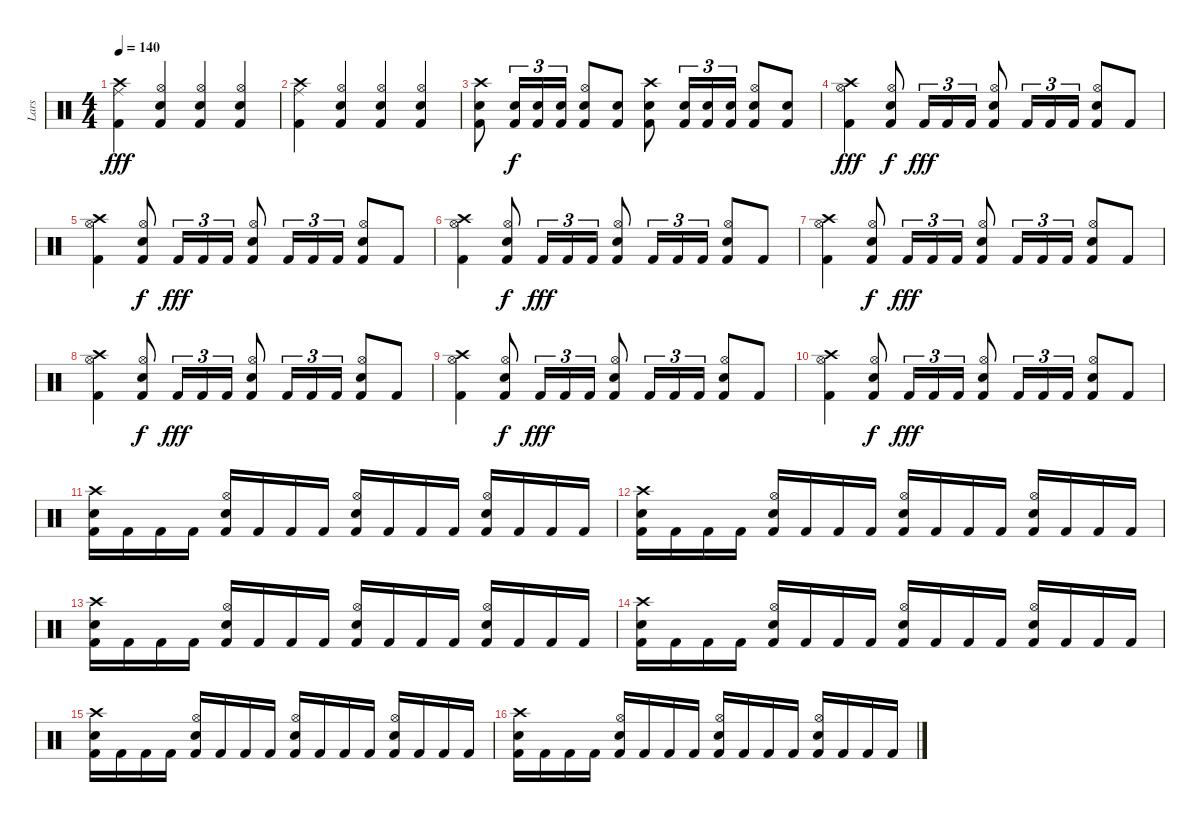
\track ("Lars" "Lars") {instrument percussion}
\staff {score}
\articulation defaults
\ts (4 4)
\tempo 140
\clef neutral
\ks c
("Crash high (hit)" "Ride (middle)" "Kick (hit) 2").4{dy fff} ("Hi-Hat (open)" "Snare (hit) 2" "Kick (hit) 2").4 ("Hi-Hat (open)" "Snare (hit) 2" "Kick (hit) 2").4 ("Hi-Hat (open)" "Snare (hit) 2" "Kick (hit) 2").4 |
("Crash high (hit)" "Ride (middle)" "Kick (hit) 2").4 ("Hi-Hat (open)" "Snare (hit) 2" "Kick (hit) 2").4 ("Hi-Hat (open)" "Snare (hit) 2" "Kick (hit) 2").4 ("Hi-Hat (open)" "Snare (hit) 2" "Kick (hit) 2").4 |
("Crash high (hit)" "Snare (hit) 2" "Kick (hit) 2").8 ("Snare (hit) 2" "Kick (hit) 2").16{tu (3 2) dy f} ("Snare (hit) 2" "Kick (hit) 2").16{tu (3 2)} ("Snare (hit) 2" "Kick (hit) 2").16{tu (3 2)} ("Hi-Hat (open)" "Snare (hit) 2" "Kick (hit) 2").8 ("Snare (hit) 2" "Kick (hit) 2").8 ("Crash high (hit)" "Snare (hit) 2" "Kick (hit) 2").8 ("Snare (hit) 2" "Kick (hit) 2").16{tu (3 2)} ("Snare (hit) 2" "Kick (hit) 2").16{tu (3 2)} ("Snare (hit) 2" "Kick (hit) 2").16{tu (3 2)} ("Hi-Hat (open)" "Snare (hit) 2" "Kick (hit) 2").8 ("Snare (hit) 2" "Kick (hit) 2").8 |
("Crash high (hit)" "Hi-Hat (open)" "Kick (hit) 2").4{dy fff} ("Hi-Hat (open)" "Snare (hit) 2" "Kick (hit) 2").8{dy f} "Kick (hit) 2".16{tu (3 2) dy fff} "Kick (hit) 2".16{tu (3 2)} "Kick (hit) 2".16{tu (3 2)} ("Hi-Hat (open)" "Snare (hit) 2" "Kick (hit) 2").8 "Kick (hit) 2".16{tu (3 2)} "Kick (hit) 2".16{tu (3 2)} "Kick (hit) 2".16{tu (3 2)} ("Hi-Hat (open)" "Snare (hit) 2" "Kick (hit) 2").8 "Kick (hit) 2".8 |
("Crash high (hit)" "Hi-Hat (open)" "Kick (hit) 2").4 ("Hi-Hat (open)" "Snare (hit) 2" "Kick (hit) 2").8{dy f} "Kick (hit) 2".16{tu (3 2) dy fff} "Kick (hit) 2".16{tu (3 2)} "Kick (hit) 2".16{tu (3 2)} ("Hi-Hat (open)" "Snare (hit) 2" "Kick (hit) 2").8 "Kick (hit) 2".16{tu (3 2)} "Kick (hit) 2".16{tu (3 2)} "Kick (hit) 2".16{tu (3 2)} ("Hi-Hat (open)" "Snare (hit) 2" "Kick (hit) 2").8 "Kick (hit) 2".8 |
("Crash high (hit)" "Hi-Hat (open)" "Kick (hit) 2").4 ("Hi-Hat (open)" "Snare (hit) 2" "Kick (hit) 2").8{dy f} "Kick (hit) 2".16{tu (3 2) dy fff} "Kick (hit) 2".16{tu (3 2)} "Kick (hit) 2".16{tu (3 2)} ("Hi-Hat (open)" "Snare (hit) 2" "Kick (hit) 2").8 "Kick (hit) 2".16{tu (3 2)} "Kick (hit) 2".16{tu (3 2)} "Kick (hit) 2".16{tu (3 2)} ("Hi-Hat (open)" "Snare (hit) 2" "Kick (hit) 2").8 "Kick (hit) 2".8 |
("Crash high (hit)" "Hi-Hat (open)" "Kick (hit) 2").4 ("Hi-Hat (open)" "Snare (hit) 2" "Kick (hit) 2").8{dy f} "Kick (hit) 2".16{tu (3 2) dy fff} "Kick (hit) 2".16{tu (3 2)} "Kick (hit) 2".16{tu (3 2)} ("Hi-Hat (open)" "Snare (hit) 2" "Kick (hit) 2").8 "Kick (hit) 2".16{tu (3 2)} "Kick (hit) 2".16{tu (3 2)} "Kick (hit) 2".16{tu (3 2)} ("Hi-Hat (open)" "Snare (hit) 2" "Kick (hit) 2").8 "Kick (hit) 2".8 |
("Crash high (hit)" "Hi-Hat (open)" "Kick (hit) 2").4 ("Hi-Hat (open)" "Snare (hit) 2" "Kick (hit) 2").8{dy f} "Kick (hit) 2".16{tu (3 2) dy fff} "Kick (hit) 2".16{tu (3 2)} "Kick (hit) 2".16{tu (3 2)} ("Hi-Hat (open)" "Snare (hit) 2" "Kick (hit) 2").8 "Kick (hit) 2".16{tu (3 2)} "Kick (hit) 2".16{tu (3 2)} "Kick (hit) 2".16{tu (3 2)} ("Hi-Hat (open)" "Snare (hit) 2" "Kick (hit) 2").8 "Kick (hit) 2".8 |
("Crash high (hit)" "Hi-Hat (open)" "Kick (hit) 2").4 ("Hi-Hat (open)" "Snare (hit) 2" "Kick (hit) 2").8{dy f} "Kick (hit) 2".16{tu (3 2) dy fff} "Kick (hit) 2".16{tu (3 2)} "Kick (hit) 2".16{tu (3 2)} ("Hi-Hat (open)" "Snare (hit) 2" "Kick (hit) 2").8 "Kick (hit) 2".16{tu (3 2)} "Kick (hit) 2".16{tu (3 2)} "Kick (hit) 2".16{tu (3 2)} ("Hi-Hat (open)" "Snare (hit) 2" "Kick (hit) 2").8 "Kick (hit) 2".8 |
("Crash high (hit)" "Hi-Hat (open)" "Kick (hit) 2").4 ("Hi-Hat (open)" "Snare (hit) 2" "Kick (hit) 2").8{dy f} "Kick (hit) 2".16{tu (3 2) dy fff} "Kick (hit) 2".16{tu (3 2)} "Kick (hit) 2".16{tu (3 2)} ("Hi-Hat (open)" "Snare (hit) 2" "Kick (hit) 2").8 "Kick (hit) 2".16{tu (3 2)} "Kick (hit) 2".16{tu (3 2)} "Kick (hit) 2".16{tu (3 2)} ("Hi-Hat (open)" "Snare (hit) 2" "Kick (hit) 2").8 "Kick (hit) 2".8 |
("Crash high (hit)" "Snare (hit) 2" "Kick (hit) 2").16 "Kick (hit) 2".16 "Kick (hit) 2".16 "Kick (hit) 2".16 ("Hi-Hat (open)" "Snare (hit) 2" "Kick (hit) 2").16 "Kick (hit) 2".16 "Kick (hit) 2".16 "Kick (hit) 2".16 ("Hi-Hat (open)" "Snare (hit) 2" "Kick (hit) 2").16 "Kick (hit) 2".16 "Kick (hit) 2".16 "Kick (hit) 2".16 ("Hi-Hat (open)" "Snare (hit) 2" "Kick (hit) 2").16 "Kick (hit) 2".16 "Kick (hit) 2".16 "Kick (hit) 2".16 |
("Crash high (hit)" "Snare (hit) 2" "Kick (hit) 2").16 "Kick (hit) 2".16 "Kick (hit) 2".16 "Kick (hit) 2".16 ("Hi-Hat (open)" "Snare (hit) 2" "Kick (hit) 2").16 "Kick (hit) 2".16 "Kick (hit) 2".16 "Kick (hit) 2".16 ("Hi-Hat (open)" "Snare (hit) 2" "Kick (hit) 2").16 "Kick (hit) 2".16 "Kick (hit) 2".16 "Kick (hit) 2".16 ("Hi-Hat (open)" "Snare (hit) 2" "Kick (hit) 2").16 "Kick (hit) 2".16 "Kick (hit) 2".16 "Kick (hit) 2".16 |
("Crash high (hit)" "Snare (hit) 2" "Kick (hit) 2").16 "Kick (hit) 2".16 "Kick (hit) 2".16 "Kick (hit) 2".16 ("Hi-Hat (open)" "Snare (hit) 2" "Kick (hit) 2").16 "Kick (hit) 2".16 "Kick (hit) 2".16 "Kick (hit) 2".16 ("Hi-Hat (open)" "Snare (hit) 2" "Kick (hit) 2").16 "Kick (hit) 2".16 "Kick (hit) 2".16 "Kick (hit) 2".16 ("Hi-Hat (open)" "Snare (hit) 2" "Kick (hit) 2").16 "Kick (hit) 2".16 "Kick (hit) 2".16 "Kick (hit) 2".16 |
("Crash high (hit)" "Snare (hit) 2" "Kick (hit) 2").16 "Kick (hit) 2".16 "Kick (hit) 2".16 "Kick (hit) 2".16 ("Hi-Hat (open)" "Snare (hit) 2" "Kick (hit) 2").16 "Kick (hit) 2".16 "Kick (hit) 2".16 "Kick (hit) 2".16 ("Hi-Hat (open)" "Snare (hit) 2" "Kick (hit) 2").16 "Kick (hit) 2".16 "Kick (hit) 2".16 "Kick (hit) 2".16 ("Hi-Hat (open)" "Snare (hit) 2" "Kick (hit) 2").16 "Kick (hit) 2".16 "Kick (hit) 2".16 "Kick (hit) 2".16 |
("Crash high (hit)" "Snare (hit) 2" "Kick (hit) 2").16 "Kick (hit) 2".16 "Kick (hit) 2".16 "Kick (hit) 2".16 ("Hi-Hat (open)" "Snare (hit) 2" "Kick (hit) 2").16 "Kick (hit) 2".16 "Kick (hit) 2".16 "Kick (hit) 2".16 ("Hi-Hat (open)" "Snare (hit) 2" "Kick (hit) 2").16 "Kick (hit) 2".16 "Kick (hit) 2".16 "Kick (hit) 2".16 ("Hi-Hat (open)" "Snare (hit) 2" "Kick (hit) 2").16 "Kick (hit) 2".16 "Kick (hit) 2".16 "Kick (hit) 2".16 |
("Crash high (hit)" "Snare (hit) 2" "Kick (hit) 2").16 "Kick (hit) 2".16 "Kick (hit) 2".16 "Kick (hit) 2".16 ("Hi-Hat (open)" "Snare (hit) 2" "Kick (hit) 2").16 "Kick (hit) 2".16 "Kick (hit) 2".16 "Kick (hit) 2".16 ("Hi-Hat (open)" "Snare (hit) 2" "Kick (hit) 2").16 "Kick (hit) 2".16 "Kick (hit) 2".16 "Kick (hit) 2".16 ("Hi-Hat (open)" "Snare (hit) 2" "Kick (hit) 2").16 "Kick (hit) 2".16 "Kick (hit) 2".16 "Kick (hit) 2".16
